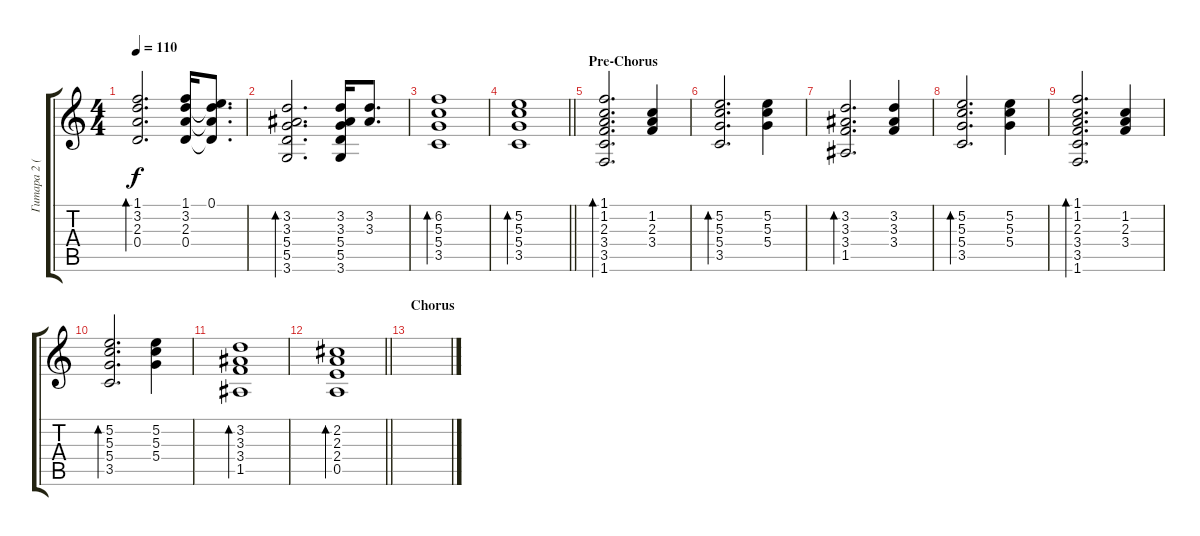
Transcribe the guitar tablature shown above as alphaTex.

\track ("Гитара 2 (соло)" "Гитара 2 (") {instrument electricguitarclean}
\staff {score tabs}
\tuning (E4 B3 G3 D3 A2 E2) {hide}
\ts (4 4)
\tempo 110
\clef g2
\ks c
(1.1 3.2 2.3 0.4).2{d bd 120 dy f} (1.1 3.2 2.3 0.4).16 (0.1 3.2{t} 2.3{t} 0.4{t}).8{d} |
(3.2 3.3 5.4 5.5 3.6).2{d bd 120} (3.2 3.3 5.4 5.5 3.6).16 (3.2 3.3).8{d} |
(6.2 5.3 5.4 3.5).1{bd 120} |
\barLineRight lightlight
(5.2 5.3 5.4 3.5).1{bd 120} |
\section ("" "Pre-Chorus")
(1.1 1.2 2.3 3.4 3.5 1.6).2{d bd 120} (1.2 2.3 3.4).4 |
(5.2 5.3 5.4 3.5).2{d bd 120} (5.2 5.3 5.4).4 |
(3.2 3.3 3.4 1.5).2{d bd 120} (3.2 3.3 3.4).4 |
(5.2 5.3 5.4 3.5).2{d bd 120} (5.2 5.3 5.4).4 |
(1.1 1.2 2.3 3.4 3.5 1.6).2{d bd 120} (1.2 2.3 3.4).4 |
(5.2 5.3 5.4 3.5).2{d bd 120} (5.2 5.3 5.4).4 |
(3.2 3.3 3.4 1.5).1{bd 120} |
\barLineRight lightlight
(2.2 2.3 2.4 0.5).1{bd 120} |
\section ("" "Chorus")
